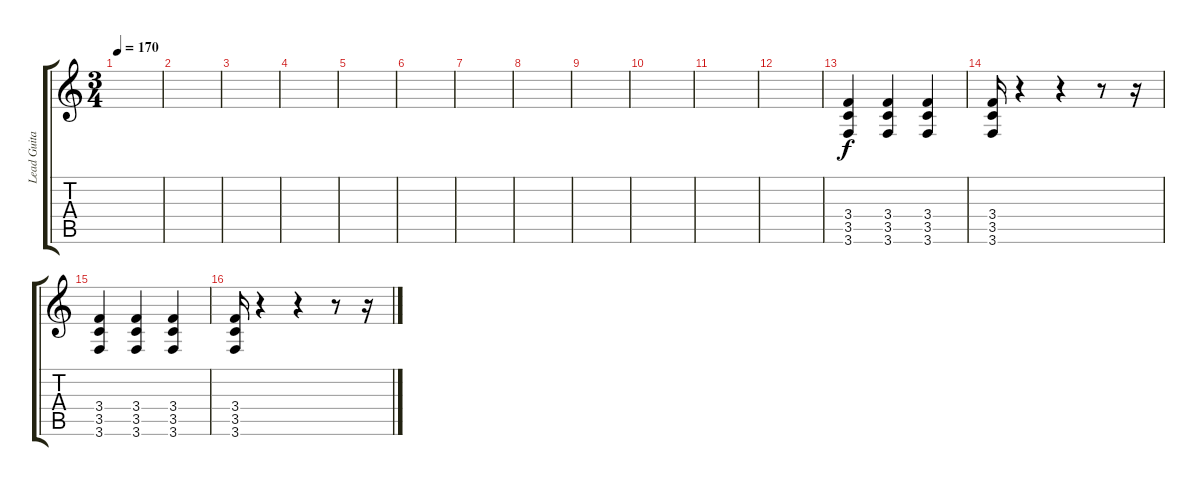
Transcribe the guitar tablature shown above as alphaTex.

\track ("Lead Guitar" "Lead Guita") {instrument distortionguitar}
\staff {score tabs}
\tuning (E4 B3 G3 D3 A2 D2) {hide}
\ts (3 4)
\tempo 170
\clef g2
\ks c
|
|
|
|
|
|
|
|
|
|
|
|
(3.4 3.5 3.6).4 (3.4 3.5 3.6).4 (3.4 3.5 3.6).4 |
(3.4 3.5 3.6).16 r.4 r.4 r.8 r.16 |
(3.4 3.5 3.6).4 (3.4 3.5 3.6).4 (3.4 3.5 3.6).4 |
(3.4 3.5 3.6).16 r.4 r.4 r.8 r.16
